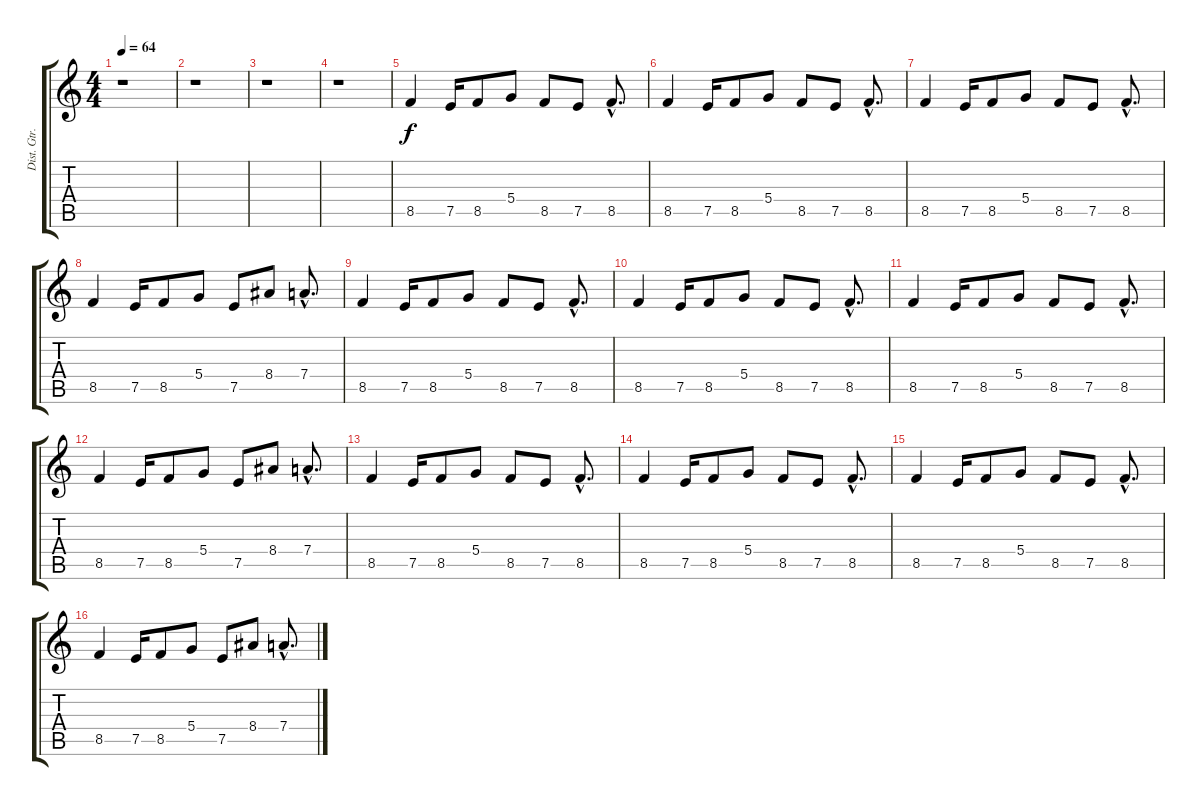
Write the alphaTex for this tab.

\track ("Dist. Gtr." "Dist. Gtr.") {instrument distortionguitar}
\staff {score tabs}
\tuning (E4 B3 G3 D3 A2 E2) {hide}
\ts (4 4)
\tempo 64
\clef g2
\ks c
r.1{dy ff} |
r.1 |
r.1 |
r.1 |
8.5.4{dy f} 7.5.16 8.5.8 5.4.8 8.5.8 7.5.8 8.5{hac}.8{d} |
8.5.4 7.5.16 8.5.8 5.4.8 8.5.8 7.5.8 8.5{hac}.8{d} |
8.5.4 7.5.16 8.5.8 5.4.8 8.5.8 7.5.8 8.5{hac}.8{d} |
8.5.4 7.5.16 8.5.8 5.4.8 7.5.8 8.4.8 7.4{hac}.8{d} |
8.5.4 7.5.16 8.5.8 5.4.8 8.5.8 7.5.8 8.5{hac}.8{d} |
8.5.4 7.5.16 8.5.8 5.4.8 8.5.8 7.5.8 8.5{hac}.8{d} |
8.5.4 7.5.16 8.5.8 5.4.8 8.5.8 7.5.8 8.5{hac}.8{d} |
8.5.4 7.5.16 8.5.8 5.4.8 7.5.8 8.4.8 7.4{hac}.8{d} |
8.5.4 7.5.16 8.5.8 5.4.8 8.5.8 7.5.8 8.5{hac}.8{d} |
8.5.4 7.5.16 8.5.8 5.4.8 8.5.8 7.5.8 8.5{hac}.8{d} |
8.5.4 7.5.16 8.5.8 5.4.8 8.5.8 7.5.8 8.5{hac}.8{d} |
8.5.4 7.5.16 8.5.8 5.4.8 7.5.8 8.4.8 7.4{hac}.8{d}
